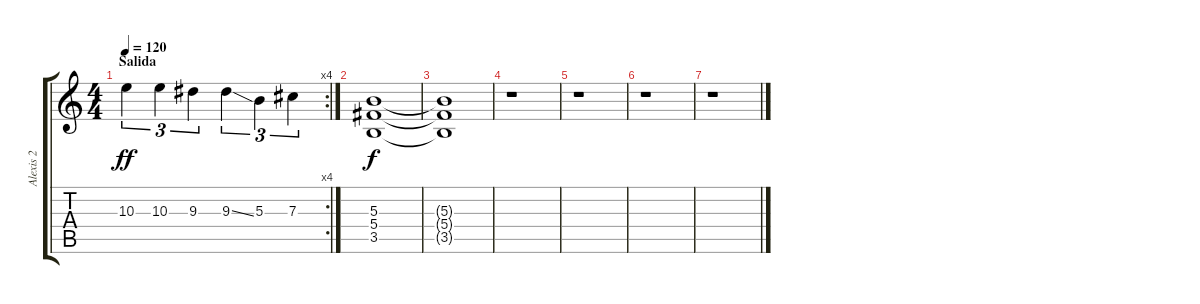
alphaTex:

\track ("Alexis 2" "Alexis 2") {instrument overdrivenguitar}
\staff {score tabs}
\tuning (Eb4 Bb3 Gb3 Db3 Ab2 Eb2) {hide}
\rc 4
\ts (4 4)
\section ("" "Salida")
\tempo 120
\clef g2
\ks c
10.3.4{tu (3 2) dy ff} 10.3.4{tu (3 2)} 9.3.4{tu (3 2)} 9.3{ss}.4{tu (3 2)} 5.3.4{tu (3 2)} 7.3.4{tu (3 2)} |
(5.3 5.4 3.5).1{dy f} |
(5.3{t} 5.4{t} 3.5{t}).1 |
r.1 |
r.1 |
r.1 |
r.1
